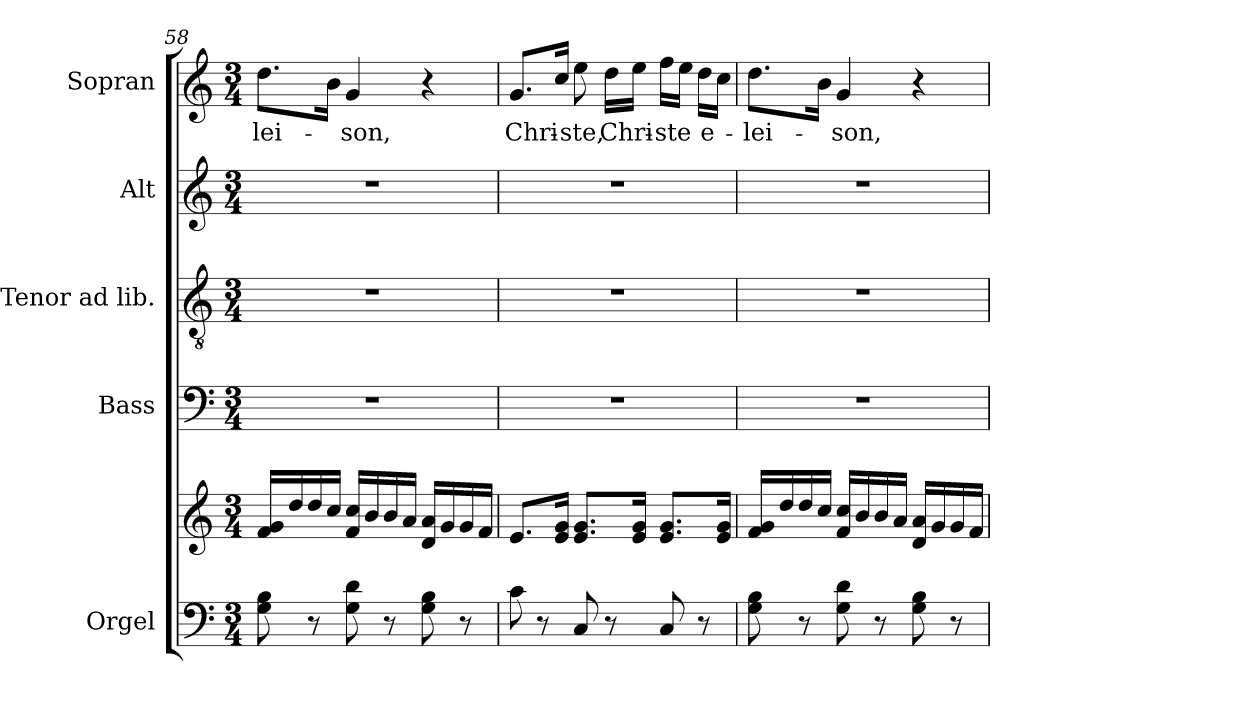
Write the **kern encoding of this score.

**kern	**kern	**kern	**kern	**kern	**kern	**text
*part5	*part5	*part4	*part3	*part2	*part1	*part1
*staff6	*staff5	*staff4	*staff3	*staff2	*staff1	*staff1
*I"Orgel	*	*I"Bass	*I"Tenor ad lib.	*I"Alt	*I"Sopran	*
*I'Org.	*	*I'B	*I'T	*I'A	*I'S	*
*clefF4	*clefG2	*clefF4	*clefGv2	*clefG2	*clefG2	*
*k[]	*k[]	*k[]	*k[]	*k[]	*k[]	*
*C:	*C:	*C:	*C:	*C:	*C:	*
*M3/4	*M3/4	*M3/4	*M3/4	*M3/4	*M3/4	*
=58	=58	=58	=58	=58	=58	=58
!	!	!	!	!	!	!LO:LY:b
8G\ 8B\	16f/ 16g/LL	2.r	2.r	2.r	8.dd\L	-lei-
.	16dd/	.	.	.	.	.
8r	16dd/	.	.	.	.	.
.	16cc/JJ	.	.	.	16b\Jk	.
!	!	!	!	!	!	!LO:LY:b
8G\ 8d\	16f/ 16cc/LL	.	.	.	4g/	-son,
.	16b/	.	.	.	.	.
8r	16b/	.	.	.	.	.
.	16a/JJ	.	.	.	.	.
8G\ 8B\	16d/ 16a/LL	.	.	.	4r	.
.	16g/	.	.	.	.	.
8r	16g/	.	.	.	.	.
.	16f/JJ	.	.	.	.	.
=59	=59	=59	=59	=59	=59	=59
!	!	!	!	!	!	!LO:LY:b
8c\	8.e/L	2.r	2.r	2.r	8.g/L	Chri-
8r	.	.	.	.	.	.
.	16e/ 16g/Jk	.	.	.	16cc/Jk	.
!	!	!	!	!	!	!LO:LY:b
8C/	8.e/ 8.g/L	.	.	.	8ee\	-ste,
!	!	!	!	!	!	!LO:LY:b
8r	.	.	.	.	16dd\LL	Chri-
.	16e/ 16g/Jk	.	.	.	16ee\JJ	.
!	!	!	!	!	!	!LO:LY:b
8C/	8.e/ 8.g/L	.	.	.	16ff\LL	-ste
.	.	.	.	.	16ee\JJ	.
!	!	!	!	!	!	!LO:LY:b
8r	.	.	.	.	16dd\LL	e-
.	16e/ 16g/Jk	.	.	.	16cc\JJ	.
=60	=60	=60	=60	=60	=60	=60
!	!	!	!	!	!	!LO:LY:b
8G\ 8B\	16f/ 16g/LL	2.r	2.r	2.r	8.dd\L	-lei-
.	16dd/	.	.	.	.	.
8r	16dd/	.	.	.	.	.
.	16cc/JJ	.	.	.	16b\Jk	.
!	!	!	!	!	!	!LO:LY:b
8G\ 8d\	16f/ 16cc/LL	.	.	.	4g/	-son,
.	16b/	.	.	.	.	.
8r	16b/	.	.	.	.	.
.	16a/JJ	.	.	.	.	.
8G\ 8B\	16d/ 16a/LL	.	.	.	4r	.
.	16g/	.	.	.	.	.
8r	16g/	.	.	.	.	.
.	16f/JJ	.	.	.	.	.
=	=	=	=	=	=	=
*-	*-	*-	*-	*-	*-	*-
